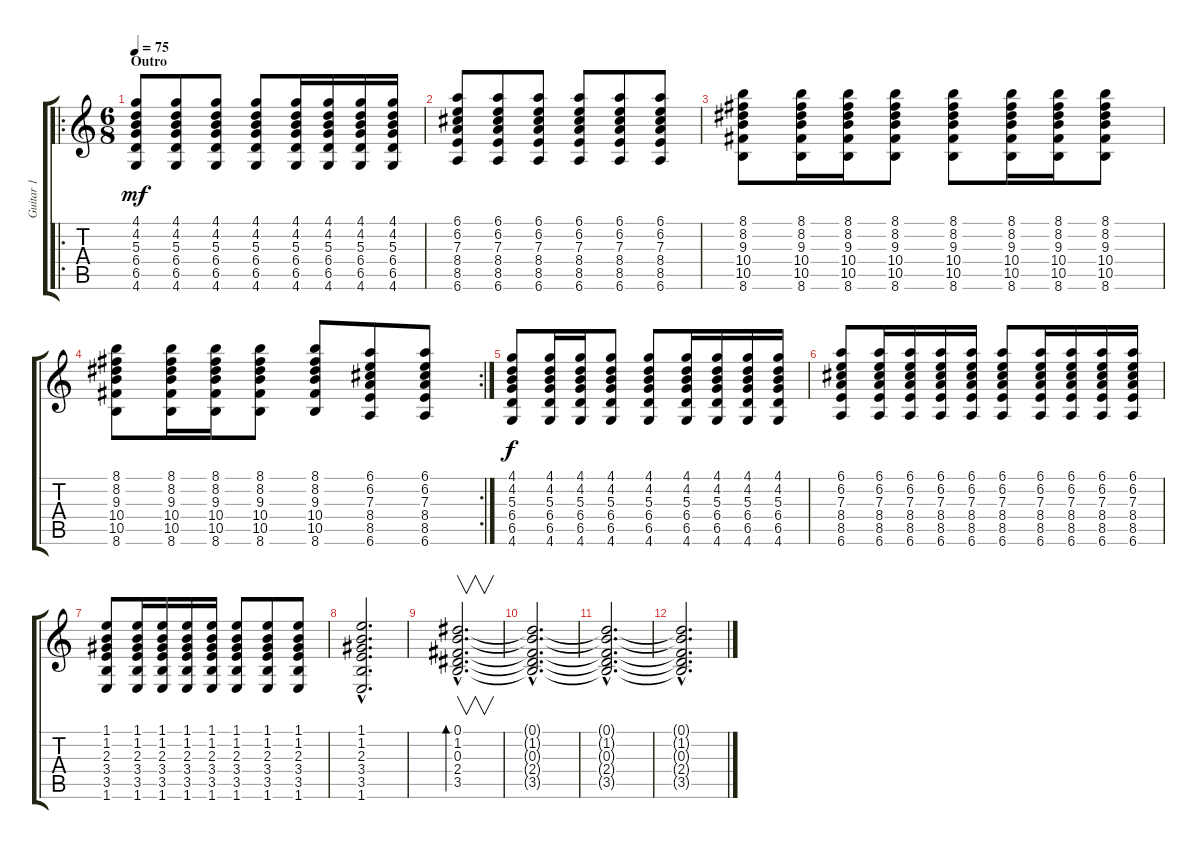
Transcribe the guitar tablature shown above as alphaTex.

\track ("Guitar 1" "Guitar 1") {instrument acousticguitarsteel}
\staff {score tabs}
\tuning (Eb4 Bb3 Gb3 Db3 Ab2 Eb2) {hide}
\ro
\ts (6 8)
\section ("" "Outro")
\tempo 75
\clef g2
\ks c
(4.1 4.2 5.3 6.4 6.5 4.6).8{dy mf} (4.1 4.2 5.3 6.4 6.5 4.6).8 (4.1 4.2 5.3 6.4 6.5 4.6).8 (4.1 4.2 5.3 6.4 6.5 4.6).8 (4.1 4.2 5.3 6.4 6.5 4.6).16 (4.1 4.2 5.3 6.4 6.5 4.6).16 (4.1 4.2 5.3 6.4 6.5 4.6).16 (4.1 4.2 5.3 6.4 6.5 4.6).16 |
(6.1 6.2 7.3 8.4 8.5 6.6).8 (6.1 6.2 7.3 8.4 8.5 6.6).8 (6.1 6.2 7.3 8.4 8.5 6.6).8 (6.1 6.2 7.3 8.4 8.5 6.6).8 (6.1 6.2 7.3 8.4 8.5 6.6).8 (6.1 6.2 7.3 8.4 8.5 6.6).8 |
(8.1 8.2 9.3 10.4 10.5 8.6).8 (8.1 8.2 9.3 10.4 10.5 8.6).16 (8.1 8.2 9.3 10.4 10.5 8.6).16 (8.1 8.2 9.3 10.4 10.5 8.6).8 (8.1 8.2 9.3 10.4 10.5 8.6).8 (8.1 8.2 9.3 10.4 10.5 8.6).16 (8.1 8.2 9.3 10.4 10.5 8.6).16 (8.1 8.2 9.3 10.4 10.5 8.6).8 |
\rc 2
(8.1 8.2 9.3 10.4 10.5 8.6).8 (8.1 8.2 9.3 10.4 10.5 8.6).16 (8.1 8.2 9.3 10.4 10.5 8.6).16 (8.1 8.2 9.3 10.4 10.5 8.6).8 (8.1 8.2 9.3 10.4 10.5 8.6).8 (6.1 6.2 7.3 8.4 8.5 6.6).8 (6.1 6.2 7.3 8.4 8.5 6.6).8 |
(4.1 4.2 5.3 6.4 6.5 4.6).8{dy f} (4.1 4.2 5.3 6.4 6.5 4.6).16 (4.1 4.2 5.3 6.4 6.5 4.6).16 (4.1 4.2 5.3 6.4 6.5 4.6).8 (4.1 4.2 5.3 6.4 6.5 4.6).8 (4.1 4.2 5.3 6.4 6.5 4.6).16 (4.1 4.2 5.3 6.4 6.5 4.6).16 (4.1 4.2 5.3 6.4 6.5 4.6).16 (4.1 4.2 5.3 6.4 6.5 4.6).16 |
(6.1 6.2 7.3 8.4 8.5 6.6).8 (6.1 6.2 7.3 8.4 8.5 6.6).16 (6.1 6.2 7.3 8.4 8.5 6.6).16 (6.1 6.2 7.3 8.4 8.5 6.6).16 (6.1 6.2 7.3 8.4 8.5 6.6).16 (6.1 6.2 7.3 8.4 8.5 6.6).8 (6.1 6.2 7.3 8.4 8.5 6.6).16 (6.1 6.2 7.3 8.4 8.5 6.6).16 (6.1 6.2 7.3 8.4 8.5 6.6).16 (6.1 6.2 7.3 8.4 8.5 6.6).16 |
(1.1 1.2 2.3 3.4 3.5 1.6).8 (1.1 1.2 2.3 3.4 3.5 1.6).16 (1.1 1.2 2.3 3.4 3.5 1.6).16 (1.1 1.2 2.3 3.4 3.5 1.6).16 (1.1 1.2 2.3 3.4 3.5 1.6).16 (1.1 1.2 2.3 3.4 3.5 1.6).8 (1.1 1.2 2.3 3.4 3.5 1.6).8 (1.1 1.2 2.3 3.4 3.5 1.6).8 |
(1.1{hac} 1.2{hac} 2.3{hac} 3.4{hac} 3.5{hac} 1.6{hac}).2{d} |
(0.1{hac} 1.2{hac} 0.3{hac} 2.4{hac} 3.5{hac}).2{v d bd 480} |
(0.1{hac t} 1.2{hac t} 0.3{hac t} 2.4{hac t} 3.5{hac t}).2{d} |
(0.1{hac t} 1.2{hac t} 0.3{hac t} 2.4{hac t} 3.5{hac t}).2{d volume 0} |
(0.1{hac t} 1.2{hac t} 0.3{hac t} 2.4{hac t} 3.5{hac t}).2{d}
